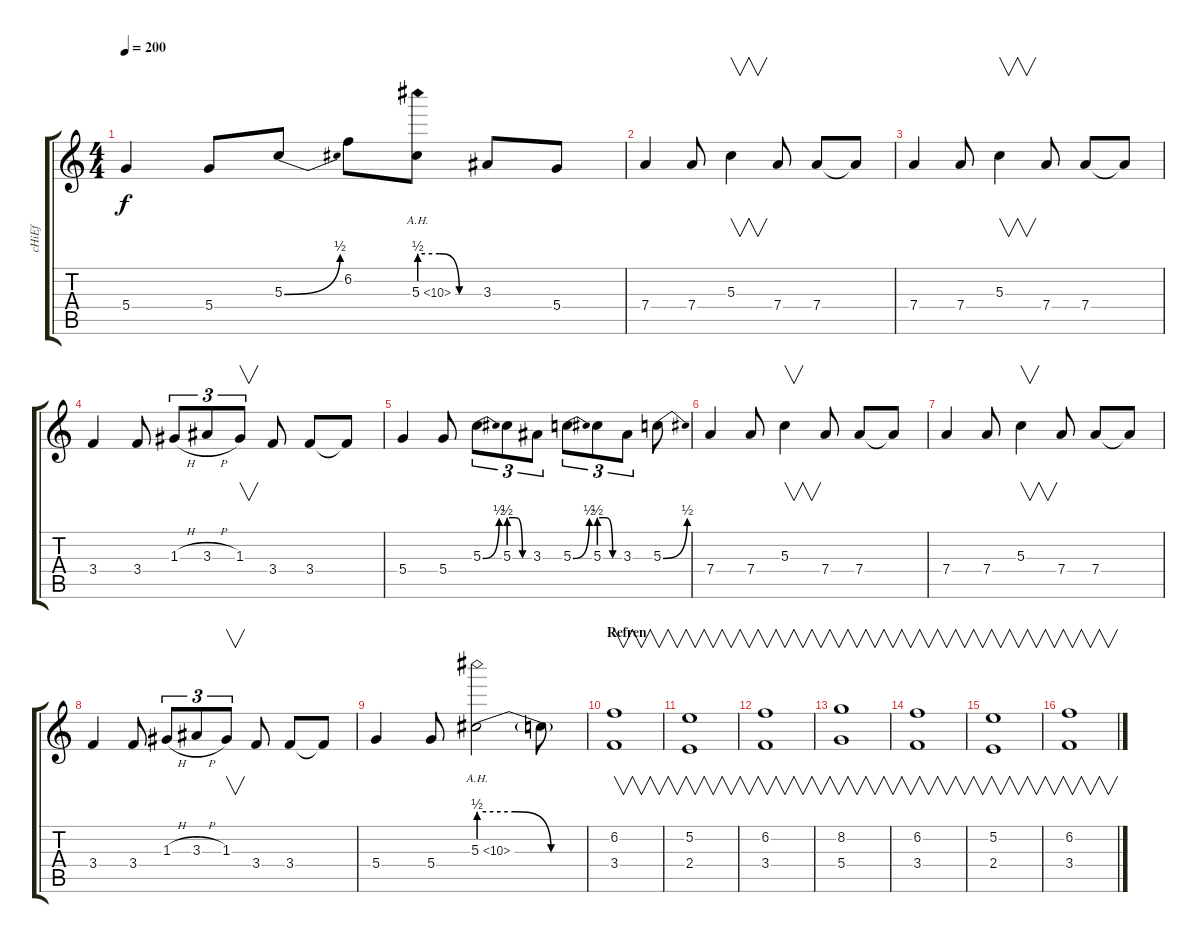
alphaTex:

\track ("cHiEf" "cHiEf") {instrument overdrivenguitar}
\staff {score tabs}
\tuning (E4 B3 G3 D3 A2 E2) {hide}
\ts (4 4)
\tempo 200
\clef g2
\ks c
5.4.4{dy f} 5.4.8 5.3{be (bend 0 0 60 2)}.8 6.2.8 5.3{be (custom 0 2 20 2 40 0 60 0) ah 5}.8 3.3.8 5.4.8 |
7.4.4 7.4.8 5.3.4{v} 7.4.8 7.4.8 7.4{t}.8 |
7.4.4 7.4.8 5.3.4{v} 7.4.8 7.4.8 7.4{t}.8 |
3.4.4 3.4.8 1.3{h}.8{tu (3 2)} 3.3{h}.8{tu (3 2)} 1.3.8{v tu (3 2)} 3.4.8 3.4.8 3.4{t}.8 |
5.4.4 5.4.8 5.3{be (bend 0 0 60 2)}.8{tu (3 2)} 5.3{be (custom 0 2 20 2 40 0 60 0)}.8{tu (3 2)} 3.3.8{tu (3 2)} 5.3{be (bend 0 0 60 2)}.8{tu (3 2)} 5.3{be (custom 0 2 20 2 40 0 60 0)}.8{tu (3 2)} 3.3.8{tu (3 2)} 5.3{be (bend 0 0 60 2)}.8 |
7.4.4 7.4.8 5.3.4{v} 7.4.8 7.4.8 7.4{t}.8 |
7.4.4 7.4.8 5.3.4{v} 7.4.8 7.4.8 7.4{t}.8 |
3.4.4 3.4.8 1.3{h}.8{tu (3 2)} 3.3{h}.8{tu (3 2)} 1.3.8{v tu (3 2)} 3.4.8 3.4.8 3.4{t}.8 |
5.4.4 5.4.8 5.3{be (custom 0 2 20 2 40 0 60 0) ah 5}.2 5.3{t}.8 |
\section ("" "Refren")
(6.2 3.4).1{v volume 7} |
(5.2 2.4).1{v} |
(6.2 3.4).1{v} |
(8.2 5.4).1{v} |
(6.2 3.4).1{v} |
(5.2 2.4).1{v} |
(6.2 3.4).1{v}
